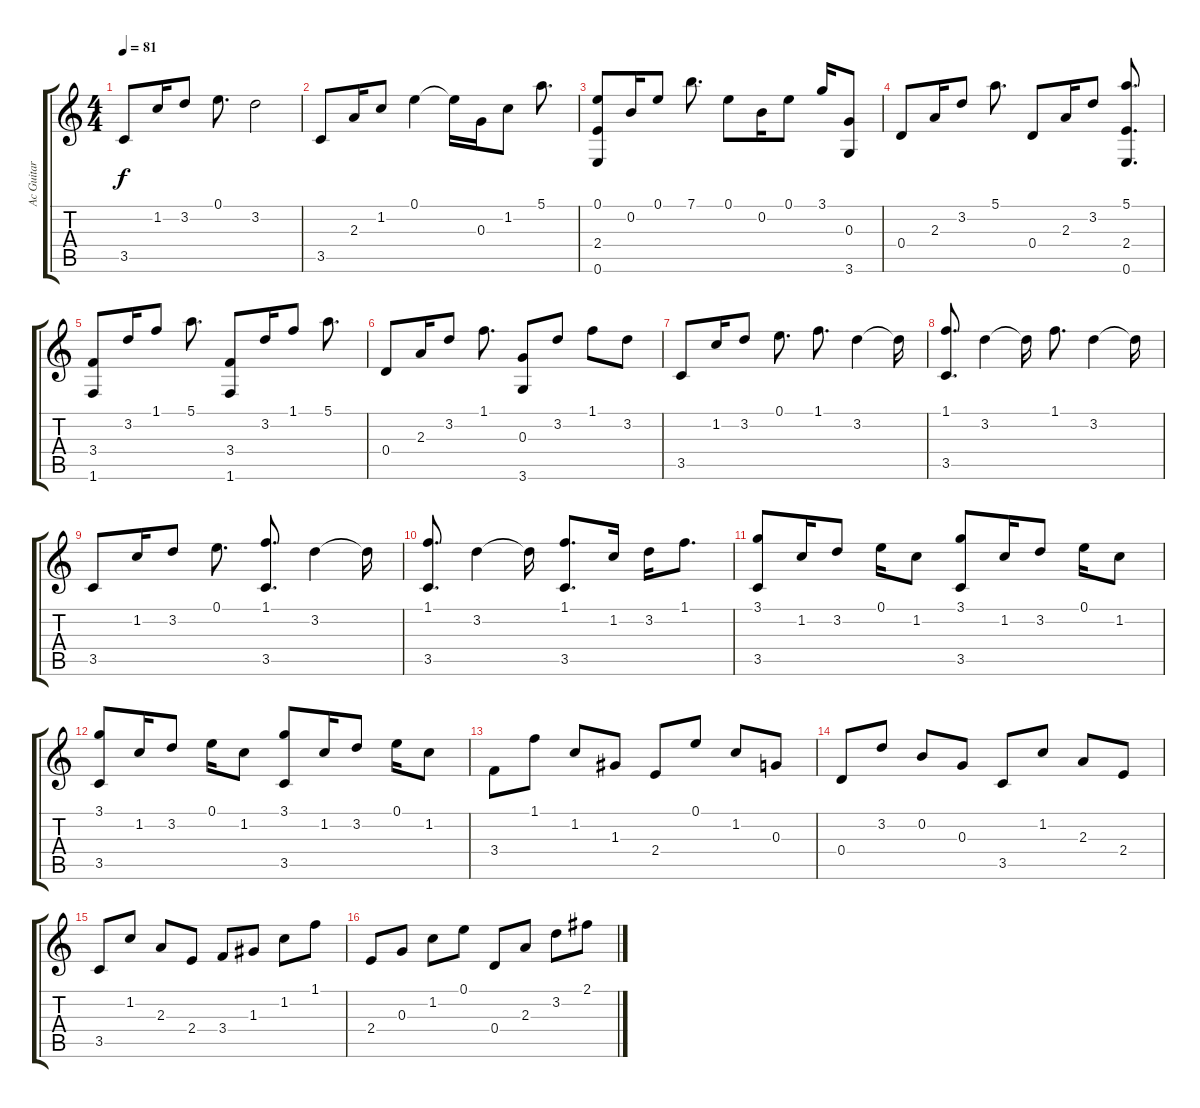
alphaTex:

\track ("Ac Guitar" "Ac Guitar") {instrument acousticguitarnylon}
\staff {score tabs}
\tuning (E4 B3 G3 D3 A2 E2) {hide}
\ts (4 4)
\tempo 81
\clef g2
\ks c
3.5.8{dy f} 1.2.16 3.2.8 0.1.8{d} 3.2.2 |
3.5.8 2.3.16 1.2.8 0.1.4 0.1{t}.16 0.3.16 1.2.8 5.1.8{d} |
(0.1 2.4 0.6).8 0.2.16 0.1.8 7.1.8{d} 0.1.8 0.2.16 0.1.8 3.1.16 (0.3 3.6).8 |
0.4.8 2.3.16 3.2.8 5.1.8{d} 0.4.8 2.3.16 3.2.8 (5.1 2.4 0.6).8{d} |
(3.4 1.6).8 3.2.16 1.1.8 5.1.8{d} (3.4 1.6).8 3.2.16 1.1.8 5.1.8{d} |
0.4.8 2.3.16 3.2.8 1.1.8{d} (0.3 3.6).8 3.2.8 1.1.8 3.2.8 |
3.5.8 1.2.16 3.2.8 0.1.8{d} 1.1.8{d} 3.2.4 3.2{t}.16 |
(1.1 3.5).8{d} 3.2.4 3.2{t}.16 1.1.8{d} 3.2.4 3.2{t}.16 |
3.5.8 1.2.16 3.2.8 0.1.8{d} (1.1 3.5).8{d} 3.2.4 3.2{t}.16 |
(1.1 3.5).8{d} 3.2.4 3.2{t}.16 (1.1 3.5).8{d} 1.2.16 3.2.16 1.1.8{d} |
(3.1 3.5).8 1.2.16 3.2.8 0.1.16 1.2.8 (3.1 3.5).8 1.2.16 3.2.8 0.1.16 1.2.8 |
(3.1 3.5).8 1.2.16 3.2.8 0.1.16 1.2.8 (3.1 3.5).8 1.2.16 3.2.8 0.1.16 1.2.8 |
3.4.8 1.1.8 1.2.8 1.3.8 2.4.8 0.1.8 1.2.8 0.3.8 |
0.4.8 3.2.8 0.2.8 0.3.8 3.5.8 1.2.8 2.3.8 2.4.8 |
3.5.8 1.2.8 2.3.8 2.4.8 3.4.8 1.3.8 1.2.8 1.1.8 |
2.4.8 0.3.8 1.2.8 0.1.8 0.4.8 2.3.8 3.2.8 2.1.8
